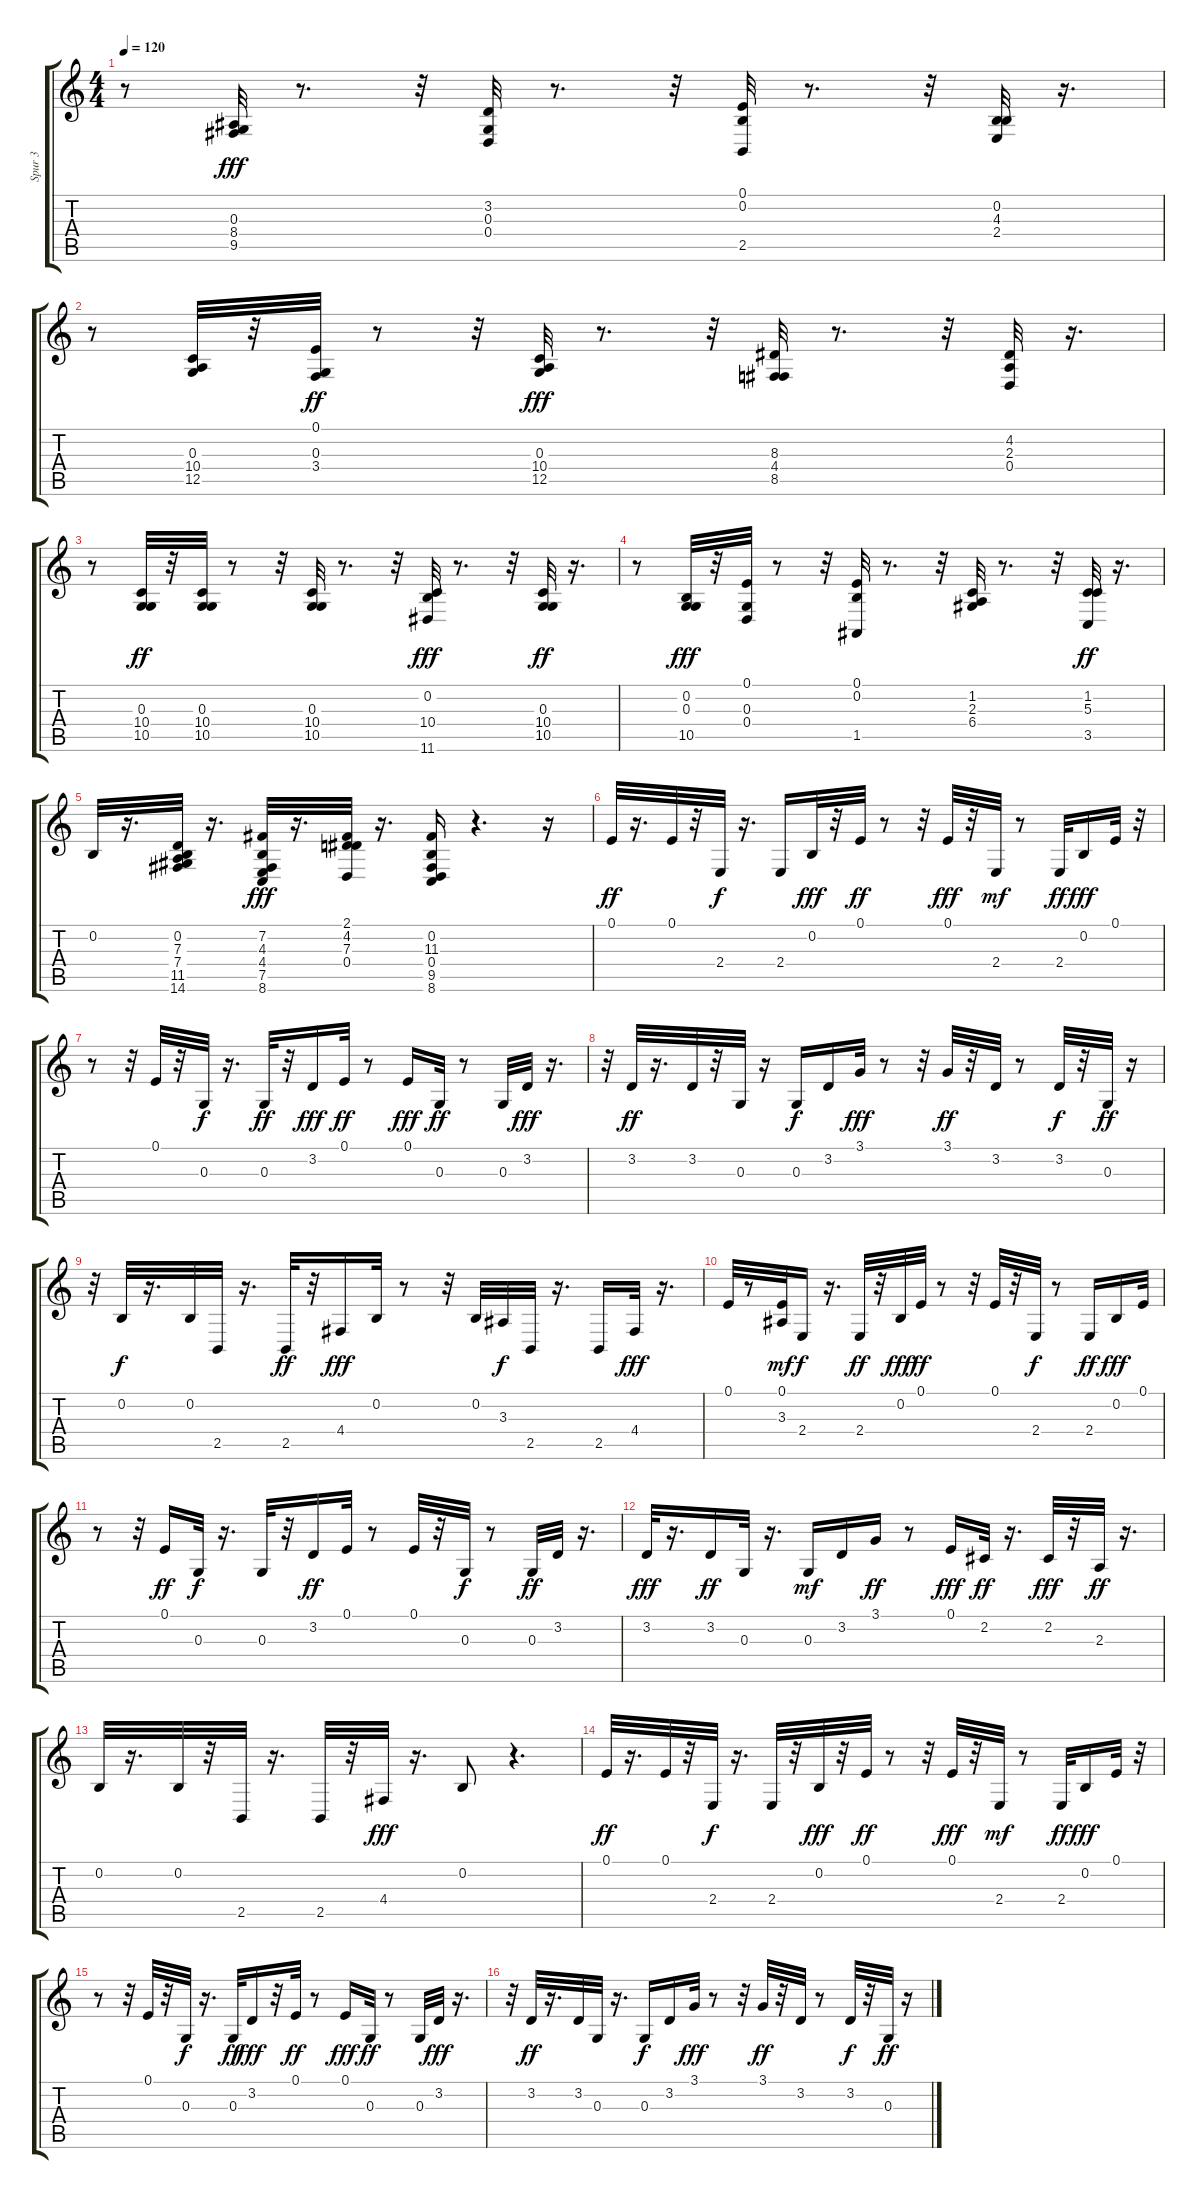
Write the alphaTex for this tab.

\track ("Spur 3" "Spur 3") {instrument kalimba}
\staff {score tabs}
\tuning (E4 B3 G3 D3 A2 E2) {hide}
\ts (4 4)
\tempo 120
\clef g2
\ks c
r.8{dy fff} (0.3 8.4 9.5).32 r.8{d} r.32 (3.2 0.3 0.4).32 r.8{d} r.32 (0.1 0.2 2.5).32 r.8{d} r.32 (0.2 4.3 2.4).32 r.16{d} |
r.8 (0.3 10.4 12.5).32 r.32 (0.1 0.3 3.4).32{dy ff} r.8 r.32 (0.3 10.4 12.5).32{dy fff} r.8{d} r.32 (8.3 4.4 8.5).32 r.8{d} r.32 (4.2 2.3 0.4).32 r.16{d} |
r.8 (0.3 10.4 10.5).32{dy ff} r.32 (0.3 10.4 10.5).32 r.8 r.32 (0.3 10.4 10.5).32 r.8{d} r.32 (0.2 10.4 11.6).32{dy fff} r.8{d} r.32 (0.3 10.4 10.5).32{dy ff} r.16{d} |
r.8 (0.2 0.3 10.5).32{dy fff} r.32 (0.1 0.3 0.4).32 r.8 r.32 (0.1 0.2 1.5).32 r.8{d} r.32 (1.2 2.3 6.4).32 r.8{d} r.32 (1.2 5.3 3.5).32{dy ff} r.16{d} |
0.2.32 r.16{d} (0.2 7.3 7.4 11.5 14.6).32 r.16{d} (7.2 4.3 4.4 7.5 8.6).32{dy fff} r.16{d} (2.1 4.2 7.3 0.4).32 r.16{d} (0.2 11.3 0.4 9.5 8.6).16 r.4{d} r.16 |
0.1.32{dy ff volume 11 instrument pizzicatostrings} r.16{d} 0.1.32 r.32 2.4.32{dy f} r.16{d} 2.4.16 0.2.32{dy fff} r.32 0.1.32{dy ff} r.8 r.32 0.1.32{dy fff} r.32 2.4.32{dy mf} r.8 2.4.32{dy ff} 0.2.16{dy fff} 0.1.32 r.32 |
r.8 r.32 0.1.32 r.32 0.3.32{dy f} r.16{d} 0.3.32{dy ff} r.32 3.2.16{dy fff} 0.1.32{dy ff} r.8 0.1.16{dy fff} 0.3.32{dy ff} r.8 0.3.32 3.2.32{dy fff} r.16{d} |
r.32 3.2.32{dy ff} r.16{d} 3.2.32 r.32 0.3.32 r.16 0.3.16{dy f} 3.2.16 3.1.32{dy fff} r.8 r.32 3.1.32{dy ff} r.32 3.2.32 r.8 3.2.32{dy f} r.32 0.3.32{dy ff} r.16 |
r.32 0.2.32{dy f} r.16{d} 0.2.32 2.5.32 r.16{d} 2.5.32{dy ff} r.32 4.4.16{dy fff} 0.2.32 r.8 r.32 0.2.32 3.3.32{dy f} 2.5.32 r.16{d} 2.5.16 4.4.32{dy fff} r.16{d} |
0.1.32 r.8 (0.1 3.3).32{dy mf} 2.4.16{dy f} r.16{d} 2.4.32{dy ff} r.32 0.2.32{dy fff} 0.1.32{dy ff} r.8 r.32 0.1.32 r.32 2.4.32{dy f} r.8 2.4.16{dy ff} 0.2.16{dy fff} 0.1.32 |
r.8 r.32 0.1.16{dy ff} 0.3.32{dy f} r.16{d} 0.3.32 r.32 3.2.16{dy ff} 0.1.32 r.8 0.1.32 r.32 0.3.32{dy f} r.8 0.3.32{dy ff} 3.2.32 r.16{d} |
3.2.32{dy fff} r.16{d} 3.2.16{dy ff} 0.3.32 r.16{d} 0.3.16{dy mf} 3.2.16 3.1.16{dy ff} r.8 0.1.16{dy fff} 2.2.32{dy ff} r.16{d} 2.2.32{dy fff} r.32 2.3.32{dy ff} r.16{d} |
0.2.32 r.16{d} 0.2.32 r.32 2.5.32 r.16{d} 2.5.32 r.32 4.4.32{dy fff} r.16{d} 0.2.8 r.4{d} |
0.1.32{dy ff} r.16{d} 0.1.32 r.32 2.4.32{dy f} r.16{d} 2.4.32 r.32 0.2.32{dy fff} r.32 0.1.32{dy ff} r.8 r.32 0.1.32{dy fff} r.32 2.4.32{dy mf} r.8 2.4.32{dy ff} 0.2.16{dy fff} 0.1.32 r.32 |
r.8 r.32 0.1.32 r.32 0.3.32{dy f} r.16{d} 0.3.32{dy ff} 3.2.16{dy fff} r.32 0.1.32{dy ff} r.8 0.1.16{dy fff} 0.3.32{dy ff} r.8 0.3.32 3.2.32{dy fff} r.16{d} |
r.32 3.2.32{dy ff} r.16{d} 3.2.32 0.3.32 r.16{d} 0.3.16{dy f} 3.2.16 3.1.32{dy fff} r.8 r.32 3.1.32{dy ff} r.32 3.2.32 r.8 3.2.32{dy f} r.32 0.3.32{dy ff} r.16
